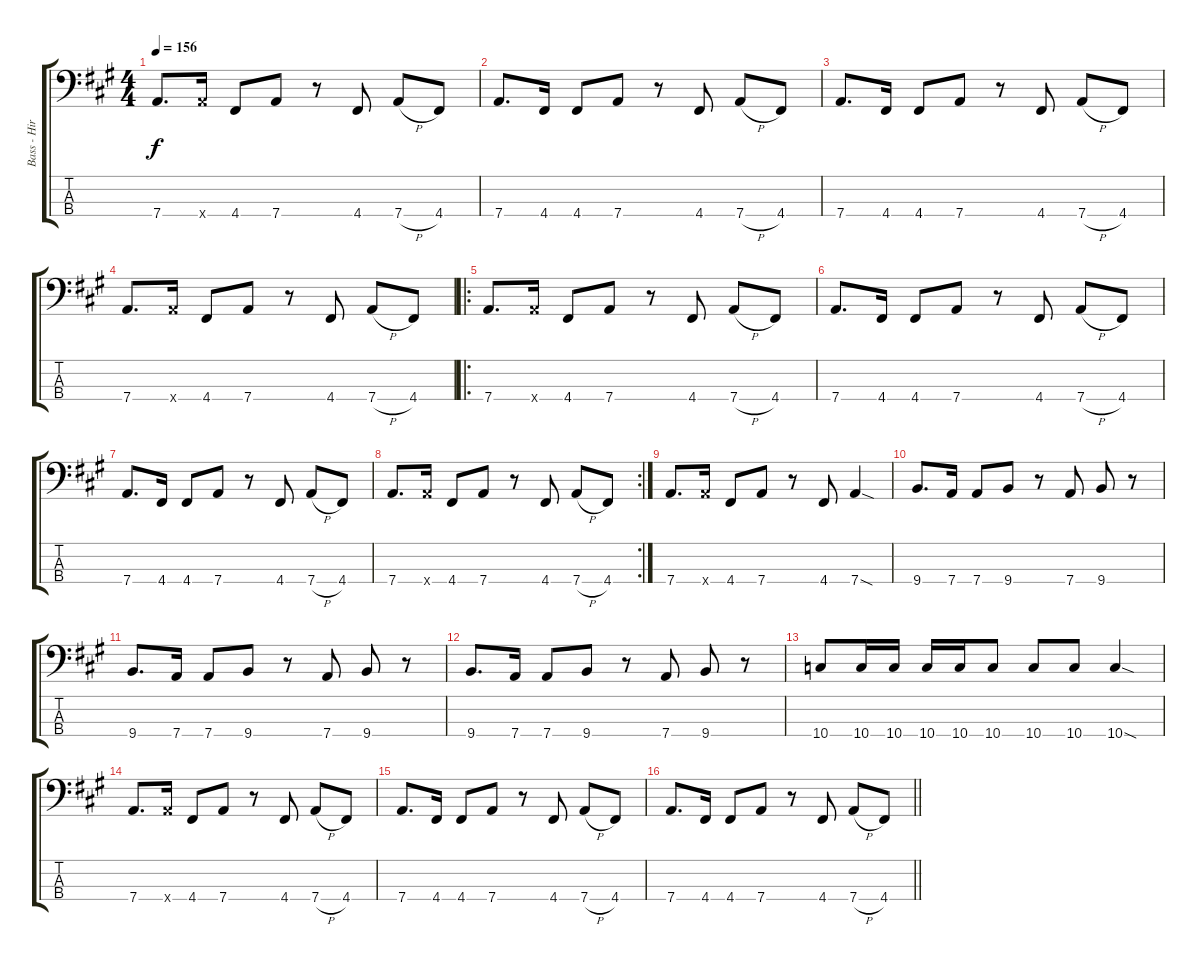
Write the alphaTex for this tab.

\track ("Bass - Hiro Yamamoto" "Bass - Hir") {instrument electricbassfinger}
\staff {score tabs}
\tuning (G2 D2 A1 D1) {hide}
\ts (4 4)
\tempo 156
\clef f4
\ks a
7.4.8{d dy f instrument electricbassfinger} 7.4{x}.16 4.4.8 7.4.8 r.8 4.4.8 7.4{h}.8 4.4.8 |
7.4.8{d} 4.4.16 4.4.8 7.4.8 r.8 4.4.8 7.4{h}.8 4.4.8 |
7.4.8{d} 4.4.16 4.4.8 7.4.8 r.8 4.4.8 7.4{h}.8 4.4.8 |
7.4.8{d} 7.4{x}.16 4.4.8 7.4.8 r.8 4.4.8 7.4{h}.8 4.4.8 |
\ro
7.4.8{d} 7.4{x}.16 4.4.8 7.4.8 r.8 4.4.8 7.4{h}.8 4.4.8 |
7.4.8{d} 4.4.16 4.4.8 7.4.8 r.8 4.4.8 7.4{h}.8 4.4.8 |
7.4.8{d} 4.4.16 4.4.8 7.4.8 r.8 4.4.8 7.4{h}.8 4.4.8 |
\rc 2
7.4.8{d} 7.4{x}.16 4.4.8 7.4.8 r.8 4.4.8 7.4{h}.8 4.4.8 |
7.4.8{d} 7.4{x}.16 4.4.8 7.4.8 r.8 4.4.8 7.4{sod}.4 |
9.4.8{d} 7.4.16 7.4.8 9.4.8 r.8 7.4.8 9.4.8 r.8 |
9.4.8{d} 7.4.16 7.4.8 9.4.8 r.8 7.4.8 9.4.8 r.8 |
9.4.8{d} 7.4.16 7.4.8 9.4.8 r.8 7.4.8 9.4.8 r.8 |
10.4.8 10.4.16 10.4.16 10.4.16 10.4.16 10.4.8 10.4.8 10.4.8 10.4{sod}.4 |
7.4.8{d} 7.4{x}.16 4.4.8 7.4.8 r.8 4.4.8 7.4{h}.8 4.4.8 |
7.4.8{d} 4.4.16 4.4.8 7.4.8 r.8 4.4.8 7.4{h}.8 4.4.8 |
\barLineRight lightlight
7.4.8{d} 4.4.16 4.4.8 7.4.8 r.8 4.4.8 7.4{h}.8 4.4.8
